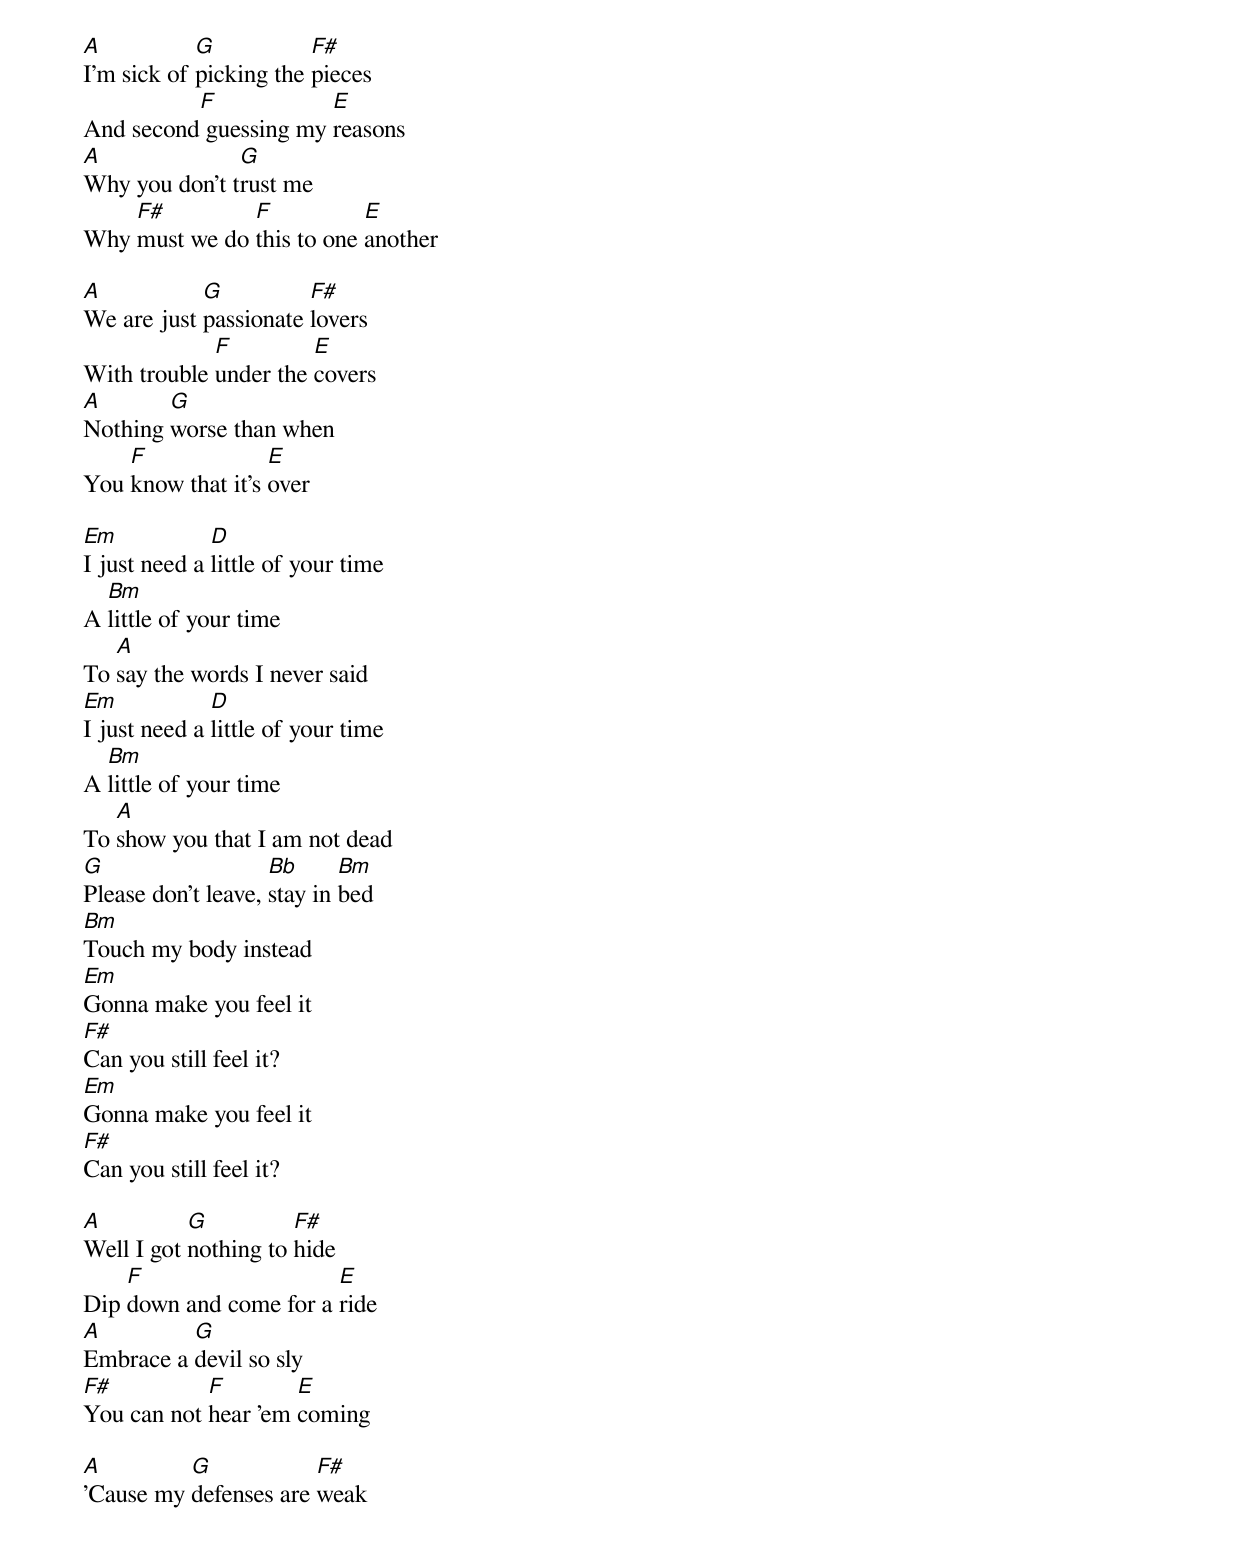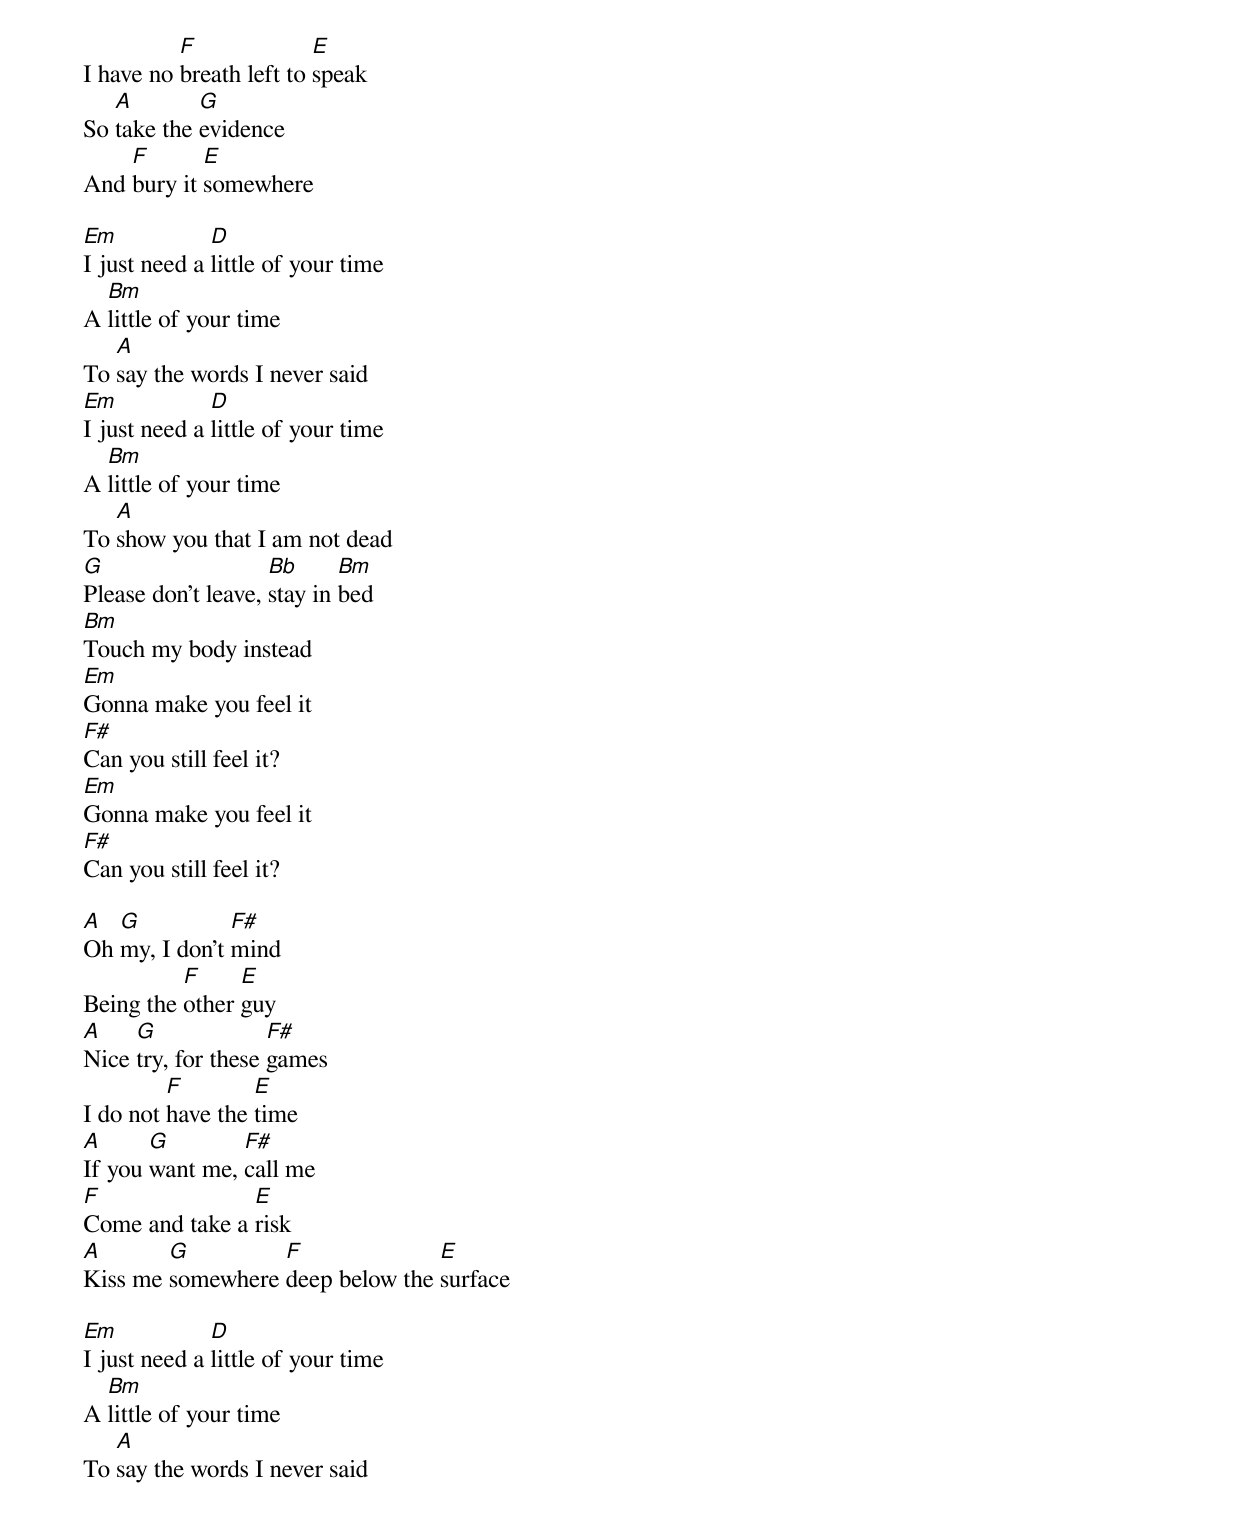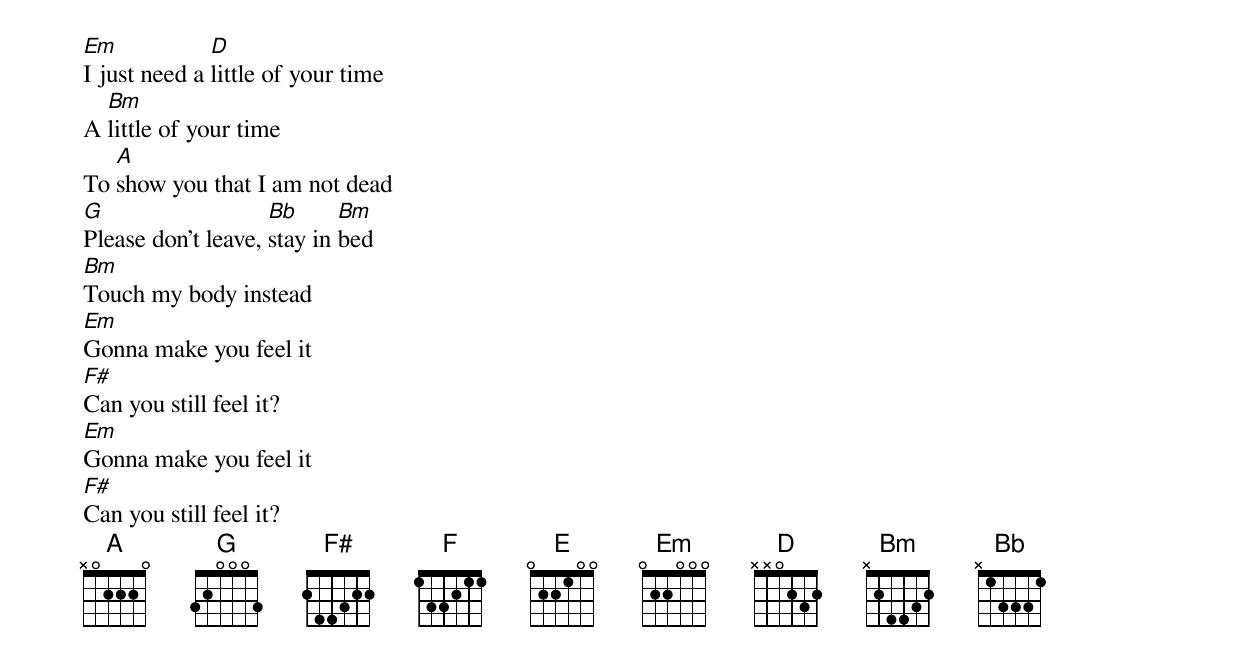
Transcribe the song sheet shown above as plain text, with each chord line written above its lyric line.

A           G           F#
I'm sick of picking the pieces
          F            E
And second guessing my reasons
A              G
Why you don't trust me
    F#         F           E
Why must we do this to one another

A           G          F#
We are just passionate lovers
             F         E
With trouble under the covers
A       G
Nothing worse than when
    F              E
You know that it's over

Em            D
I just need a little of your time
  Bm
A little of your time
   A
To say the words I never said
Em            D
I just need a little of your time
  Bm
A little of your time
   A
To show you that I am not dead
G                   Bb      Bm
Please don't leave, stay in bed
Bm
Touch my body instead
Em
Gonna make you feel it
F#
Can you still feel it?
Em
Gonna make you feel it
F#
Can you still feel it?

A          G          F#
Well I got nothing to hide
    F                   E
Dip down and come for a ride
A         G
Embrace a devil so sly
F#          F        E
You can not hear 'em coming

A         G            F#
'Cause my defenses are weak
          F              E
I have no breath left to speak
   A        G
So take the evidence
    F       E
And bury it somewhere

Em            D
I just need a little of your time
  Bm
A little of your time
   A
To say the words I never said
Em            D
I just need a little of your time
  Bm
A little of your time
   A
To show you that I am not dead
G                   Bb      Bm
Please don't leave, stay in bed
Bm
Touch my body instead
Em
Gonna make you feel it
F#
Can you still feel it?
Em
Gonna make you feel it
F#
Can you still feel it?

A  G           F#
Oh my, I don't mind
          F     E
Being the other guy
A    G              F#
Nice try, for these games
         F        E
I do not have the time
A      G        F#
If you want me, call me
F               E
Come and take a risk
A       G         F              E
Kiss me somewhere deep below the surface

Em            D
I just need a little of your time
  Bm
A little of your time
   A
To say the words I never said
Em            D
I just need a little of your time
  Bm
A little of your time
   A
To show you that I am not dead
G                   Bb      Bm
Please don't leave, stay in bed
Bm
Touch my body instead
Em
Gonna make you feel it
F#
Can you still feel it?
Em
Gonna make you feel it
F#
Can you still feel it?
